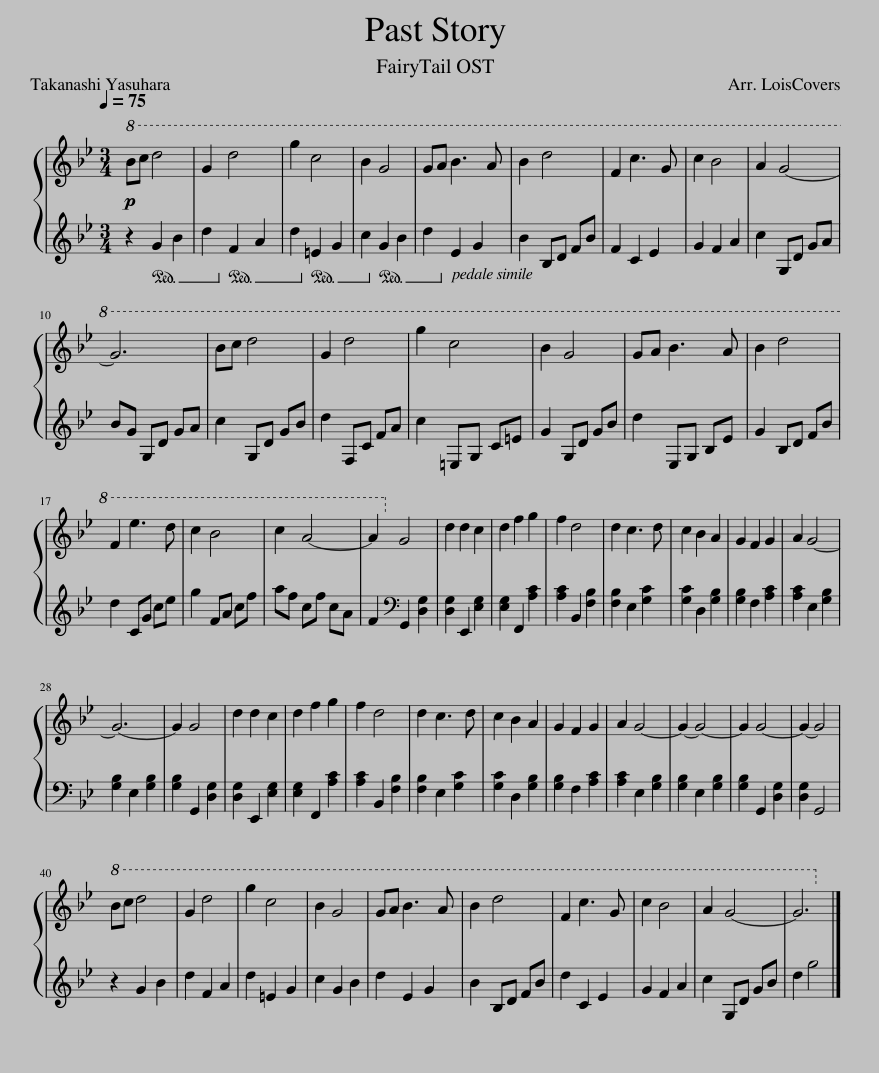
X:1
%%score { 1 | 2 }
L:1/8
Q:1/4=75
M:3/4
I:linebreak $
K:Bb
V:1 treble
V:2 treble
V:1
!p!!8va(! bc' d'4 | g2 d'4 | g'2 c'4 | b2 g4 | ga b3 a | %5
 b2 d'4 | f2 c'3 g | c'2 b4 | a2 g4- |$ g6 | %10
 bc' d'4 | g2 d'4 | g'2 c'4 | b2 g4 | ga b3 a | %15
 b2 d'4 |$ f2 e'3 d' | c'2 b4 | c'2 a4- | a2!8va)! G4 | %20
 d2 d2 c2 | d2 f2 g2 | f2 d4 | d2 c3 d | c2 B2 A2 | %25
 G2 F2 G2 | A2 G4- |$ G6- | G2 G4 | d2 d2 c2 | %30
 d2 f2 g2 | f2 d4 | d2 c3 d | c2 B2 A2 | G2 F2 G2 | %35
 A2 G4- | G2- G4- | G2 G4- | G2- G4 |$!8va(! bc' d'4 | %40
 g2 d'4 | g'2 c'4 | b2 g4 | ga b3 a | b2 d'4 | %45
 f2 c'3 g | c'2 b4 | a2 g4- | g6!8va)! |] %49
V:2
 z2!ped! G2 B2 | d2!ped-up!!ped! F2 A2 | d2!ped-up!!ped! =E2 G2 | c2!ped-up!!ped! G2 B2 | d2!ped-up! E2 G2 | %5
 B2 B,D FB | F2 C2 E2 | G2 F2 A2 | c2 G,D GA |$ BG G,D GA | %10
 c2 G,D GB | d2 F,C FA | c2 =E,G, C=E | G2 G,D GB | d2 E,G, B,E | %15
 G2 B,D FB |$ d2 CG ce | g2 FA cf | af cf cA | F2[K:bass] G,,2 [D,G,]2 | %20
 [D,G,]2 E,,2 [E,G,]2 | [E,G,]2 F,,2 [A,C]2 | [A,C]2 B,,2 [F,B,]2 | [F,B,]2 E,2 [G,C]2 | [G,C]2 D,2 [G,B,]2 | %25
 [G,B,]2 F,2 [A,C]2 | [A,C]2 E,2 [G,B,]2 |$ [G,B,]2 E,2 [G,B,]2 | [G,B,]2 G,,2 [D,G,]2 | [D,G,]2 E,,2 [E,G,]2 | %30
 [E,G,]2 F,,2 [A,C]2 | [A,C]2 B,,2 [F,B,]2 | [F,B,]2 E,2 [G,C]2 | [G,C]2 D,2 [G,B,]2 | [G,B,]2 F,2 [A,C]2 | %35
 [A,C]2 E,2 [G,B,]2 | [G,B,]2 E,2 [G,B,]2 | [G,B,]2 G,,2 [D,G,]2 | [D,G,]2 G,,4 |$ z2 G2 B2 | %40
 d2 F2 A2 | d2 =E2 G2 | c2 G2 B2 | d2 E2 G2 | B2 B,D FB | %45
 d2 C2 E2 | G2 F2 A2 | c2 G,D GB | d2 g4 |] %49
